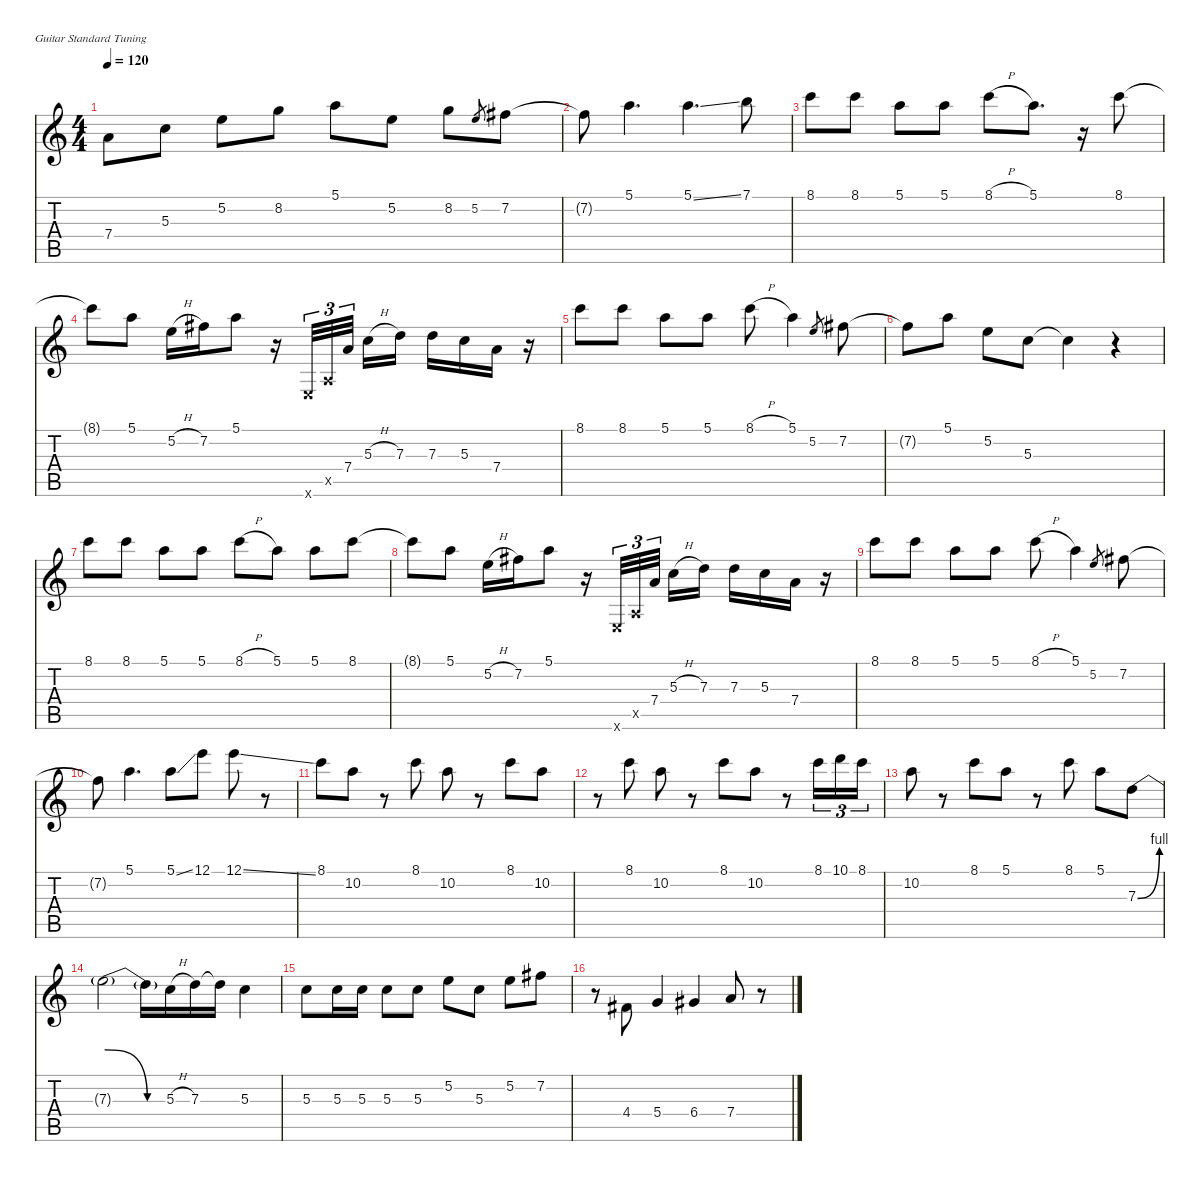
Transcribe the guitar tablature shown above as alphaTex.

\defaultSystemsLayout 4
\hideDynamics
\bracketExtendMode nobrackets
\singleTrackTrackNamePolicy hidden
\multiTrackTrackNamePolicy hidden
\firstSystemTrackNameMode fullname
\firstSystemTrackNameOrientation horizontal
\otherSystemsTrackNameOrientation horizontal
\track ("Carlos Santana" "dist.guit.") {instrument distortionguitar}
\staff {score tabs}
\tuning (E4 B3 G3 D3 A2 E2)
\ts (4 4)
\tempo 120
\clef g2
\ks c
7.4.8{dy f beam Down} 5.3.8{beam Down} 5.2.8{beam Down} 8.2.8{beam Down} 5.1.8{beam Down} 5.2.8{beam Down} 8.2.8{beam Down} 5.2.8{gr dy mf beam Up} 7.2{acc #}.8{dy f beam Down} |
7.2{t acc #}.8{beam Down} 5.1.4{d beam Down} 5.1{ss}.4{d beam Down} 7.1.8{beam Down} |
8.1.8{beam Down} 8.1.8{beam Down} 5.1.8{beam Down} 5.1.8{beam Down} 8.1{h}.8{beam Down} 5.1.8{d beam Down} r.16{beam Down} 8.1.8{beam Down} |
8.1{t}.8{beam Down} 5.1.8{beam Down} 5.2{h}.16{beam Down} 7.2{acc #}.16{beam Down} 5.1.8{beam Down} r.16{beam Down} 0.6{x}.32{tu (3 2) dy mp beam Up} 0.5{x}.32{tu (3 2) beam Up} 7.4.32{tu (3 2) dy f beam Up} 5.3{h}.16{beam Down} 7.3.16{beam Down} 7.3.16{beam Down} 5.3.16{beam Down} 7.4.16{beam Down} r.16{beam Down} |
8.1.8{beam Down} 8.1.8{beam Down} 5.1.8{beam Down} 5.1.8{beam Down} 8.1{h}.8{beam Down} 5.1.4{beam Down} 5.2.8{gr dy mf beam Up} 7.2{acc #}.8{dy f beam Down} |
7.2{t acc #}.8{beam Down} 5.1.8{beam Down} 5.2.8{beam Down} 5.3.8{beam Down} 5.3{t}.4{beam Down} r.4{beam Down} |
8.1.8{beam Down} 8.1.8{beam Down} 5.1.8{beam Down} 5.1.8{beam Down} 8.1{h}.8{beam Down} 5.1.8{beam Down} 5.1.8{dy p beam Down} 8.1.8{dy f beam Down} |
8.1{t}.8{beam Down} 5.1.8{beam Down} 5.2{h}.16{beam Down} 7.2{acc #}.16{beam Down} 5.1.8{beam Down} r.16{beam Down} 0.6{x}.32{tu (3 2) dy mp beam Up} 0.5{x}.32{tu (3 2) beam Up} 7.4.32{tu (3 2) dy f beam Up} 5.3{h}.16{beam Down} 7.3.16{beam Down} 7.3.16{beam Down} 5.3.16{beam Down} 7.4.16{beam Down} r.16{beam Down} |
8.1.8{beam Down} 8.1.8{beam Down} 5.1.8{beam Down} 5.1.8{beam Down} 8.1{h}.8{beam Down} 5.1.4{beam Down} 5.2.8{gr dy mf beam Up} 7.2{acc #}.8{dy f beam Down} |
7.2{t acc #}.8{beam Down} 5.1.4{d beam Down} 5.1{ss}.8{dy p beam Down} 12.1.8{dy fff beam Down} 12.1{ss}.8{dy p beam Down} r.8{beam Down} |
8.1.8{dy f beam Down} 10.2.8{beam Down} r.8{beam Down} 8.1.8{beam Down} 10.2.8{beam Down} r.8{beam Down} 8.1.8{beam Down} 10.2.8{beam Down} |
r.8{beam Down} 8.1.8{beam Down} 10.2.8{beam Down} r.8{beam Down} 8.1.8{beam Down} 10.2.8{beam Down} r.8{beam Down} 8.1.16{tu (3 2) beam Down} 10.1.16{tu (3 2) beam Down} 8.1.16{tu (3 2) beam Down} |
10.2.8{beam Down} r.8{beam Down} 8.1.8{beam Down} 5.1.8{beam Down} r.8{beam Down} 8.1.8{beam Down} 5.1.8{beam Down} 7.3{be (bend 0 0 60 4)}.8{beam Down} |
7.3{be (release 0 4 60 0) t}.2{beam Down} 7.3{be (hold 0 0 60 0) t}.16{beam Down} 5.3{h}.16{beam Down} 7.3.16{beam Down} 7.3{t}.16{beam Down} 5.3.4{beam Down} |
5.3.8{beam Down} 5.3.16{beam Down} 5.3.16{beam Down} 5.3.8{beam Down} 5.3.8{beam Down} 5.2.8{beam Down} 5.3.8{beam Down} 5.2.8{beam Down} 7.2{acc #}.8{beam Down} |
r.8{beam Down} 4.4{acc #}.8{beam Up} 5.4.4{beam Up} 6.4{acc #}.4{beam Up} 7.4.8{beam Up} r.8{beam Up}
